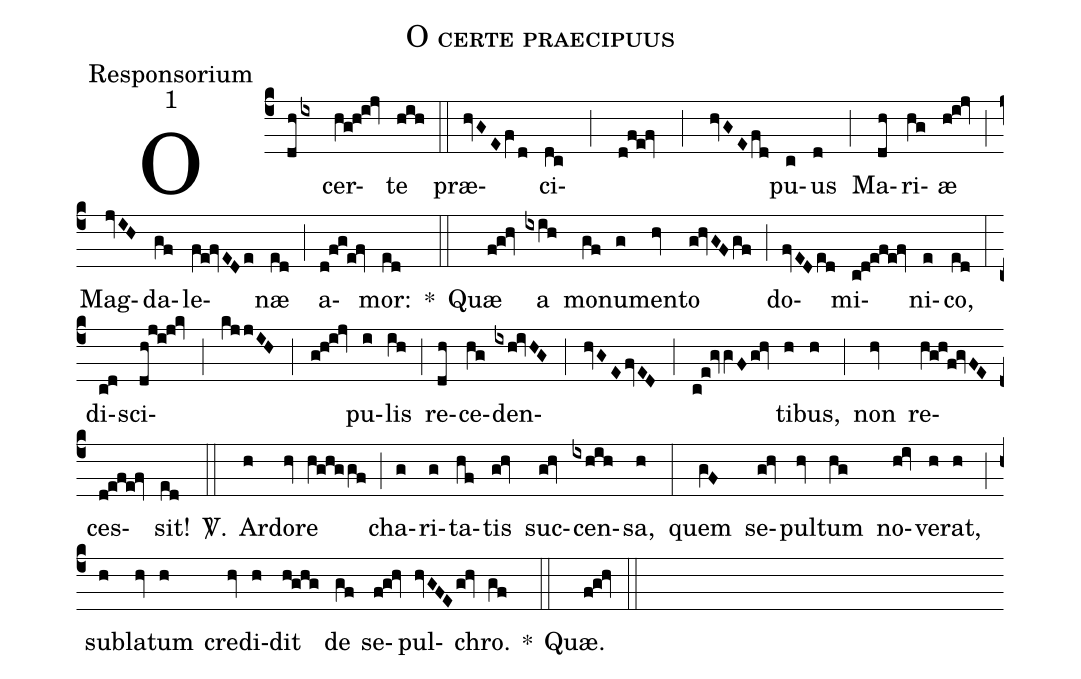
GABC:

name:O certe praecipuus;
office-part:Responsorium;
mode:1;
%%
(c4) O(dhix) cer(hV!g!h!i!jv)te(hih) (::) præ(hvGEfVd)ci(dc;d!f!e!fv;hvGEfd)pu(c)us(d) (;) Ma(dh)ri(hg)æ(h!i!jv) (;) Mag(jvIH)da(gf)le(fV!e!fvEDe)næ(ed) (;) a-(d!f!g!e!fv)mor:(ed) *(::) Quæ(f!g!hv) a(ixih) mon(gf)u(g)men(hv)to(g!hvGFgf) (;) do(fvEDed)mi(c!d!e!f!e!fv)ni(e)co,(ed) (:) di(c!d)sci(dh!j!i!j!kv;kV!j/jIH;g!h!i!jv)pu(i)lis(ih) (;) re(dh)ce(hg)den(ixh!ivHG;hvGEfvED;c!e!gv/gVFg!hv)ti(h)bus,(h) (;) non(hv) re(hV!g!h!f!gvFE)ces(d!e!f!e!fv)sit!(ed) <sp>V/</sp>.(::) Ar(h)do(hv)re(hV!g!h!g/gf) (;) cha(g)ri(g)ta(hf)tis(g!hv) suc(g!hv)cen(ixhih)sa,(h) (:) quem(gV!F) se(g!hv)pul(hv)tum(hg) no(h!iv)ve(h)rat,(h) (;) sub(h)la(hv)tum(h) cre(hv)di(h)dit(h!g!h!g) de(gf) se(f!g!hv)pul(hvGFEg!hv)chro.(gf) *(::) Quæ.(f!g!hv) (::)
